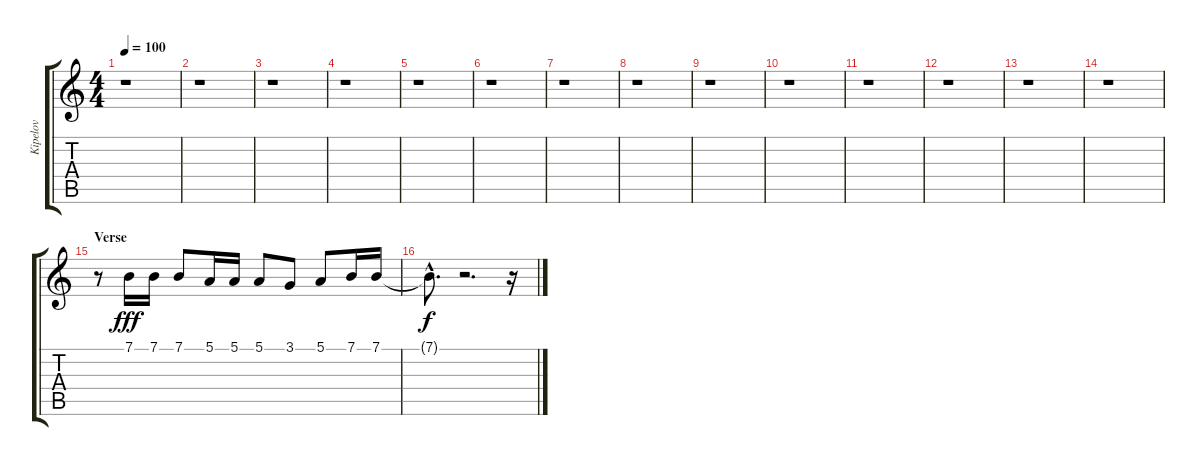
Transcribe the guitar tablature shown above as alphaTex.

\track ("Kipelov" "Kipelov") {instrument tenorsax}
\staff {score tabs}
\tuning (E4 B3 G3 D3 A2 E2) {hide}
\ts (4 4)
\tempo 100
\clef g2
\ks c
r.1{dy fff} |
r.1 |
r.1 |
r.1 |
r.1 |
r.1 |
r.1 |
r.1 |
r.1 |
r.1 |
r.1 |
r.1 |
r.1 |
r.1 |
\section ("" "Verse ")
r.8 7.1.16 7.1.16 7.1.8 5.1.16 5.1.16 5.1.8 3.1.8 5.1.8 7.1.16 7.1.16 |
7.1{hac t}.8{d dy f} r.2{d} r.16
